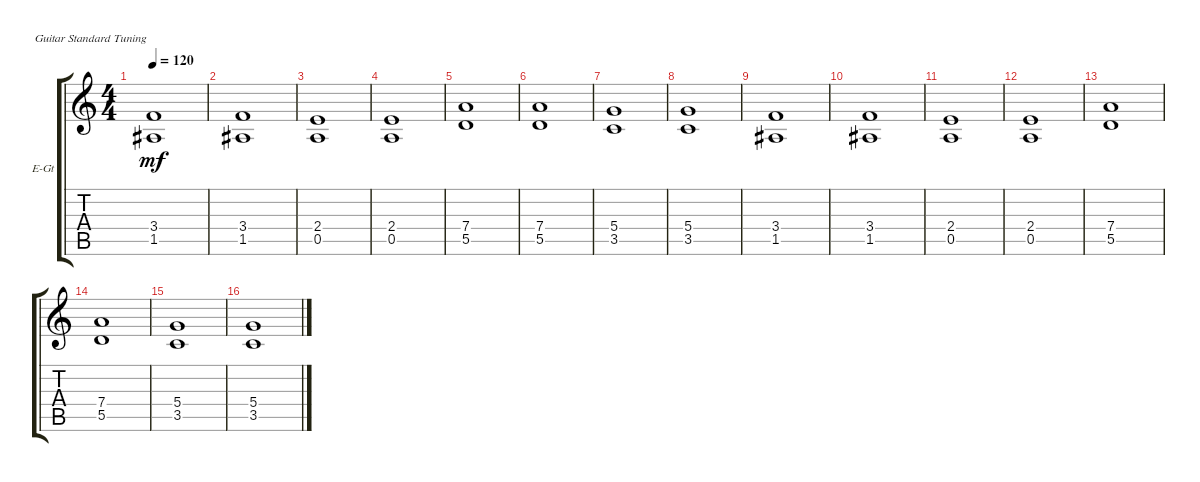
\bracketExtendMode groupsimilarinstruments
\firstSystemTrackNameOrientation horizontal
\otherSystemsTrackNameOrientation horizontal
\track ("Electric Guitar" "E-Gt") {instrument distortionguitar}
\staff {score tabs}
\tuning (E4 B3 G3 D3 A2 E2)
\ts (4 4)
\tempo 120
\clef g2
\ks c
(1.5 3.4).1{dy mf} |
(1.5 3.4).1 |
(0.5 2.4).1 |
(0.5 2.4).1 |
(5.5 7.4).1 |
(5.5 7.4).1 |
(3.5 5.4).1 |
(3.5 5.4).1 |
(1.5 3.4).1 |
(1.5 3.4).1 |
(0.5 2.4).1 |
(0.5 2.4).1 |
(5.5 7.4).1 |
(5.5 7.4).1 |
(3.5 5.4).1 |
(3.5 5.4).1
